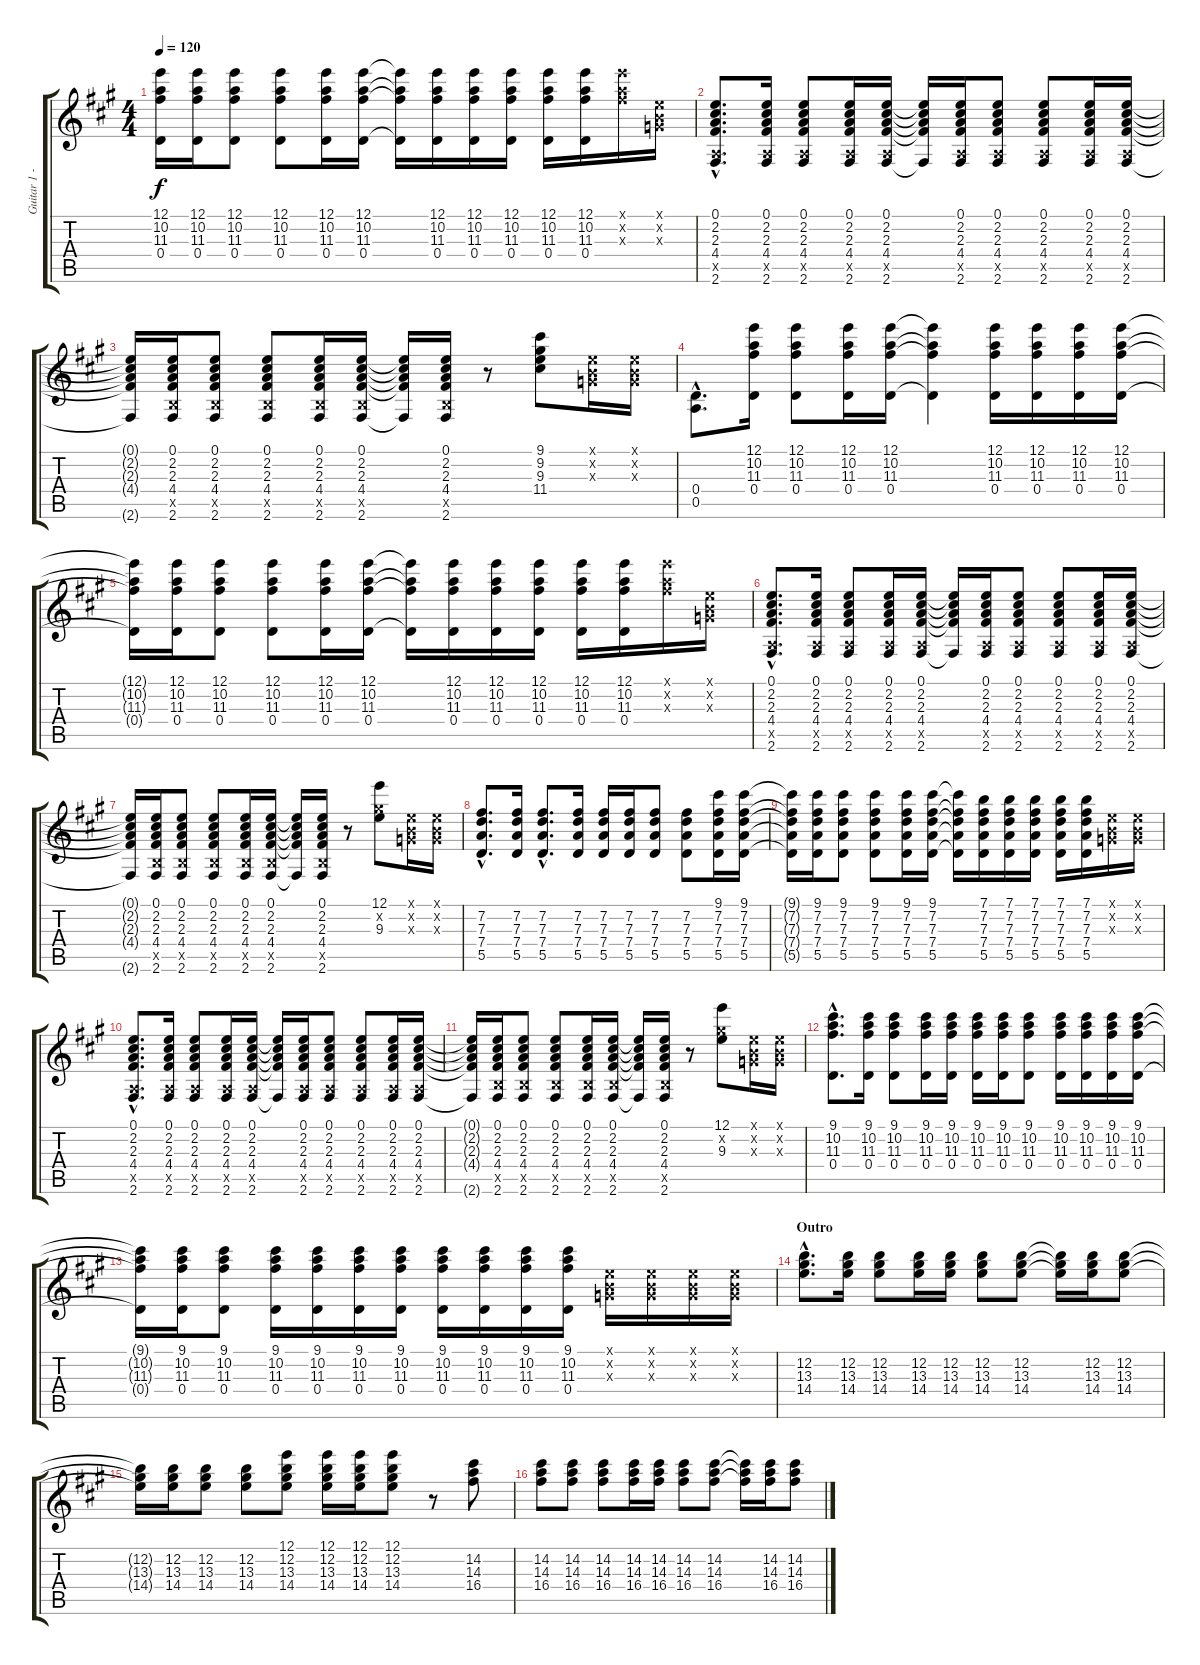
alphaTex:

\track ("Guitar 1 - John F" "Guitar 1 -") {instrument acousticguitarsteel}
\staff {score tabs}
\tuning (E4 B3 G3 D3 A2 E2) {hide}
\ts (4 4)
\tempo 120
\clef g2
\ks f#minor
(12.1{t} 10.2{t} 11.3{t} 0.4{t}).16{dy f} (12.1 10.2 11.3 0.4).16 (12.1 10.2 11.3 0.4).8 (12.1 10.2 11.3 0.4).8 (12.1 10.2 11.3 0.4).16 (12.1 10.2 11.3 0.4).16 (12.1{t} 10.2{t} 11.3{t} 0.4{t}).16 (12.1 10.2 11.3 0.4).16 (12.1 10.2 11.3 0.4).16 (12.1 10.2 11.3 0.4).16 (12.1 10.2 11.3 0.4).16 (12.1 10.2 11.3 0.4).16 (12.1{x} 10.2{x} 11.3{x}).16 (0.1{x} 0.2{x} 0.3{x}).16 |
(0.1{hac} 2.2{hac} 2.3{hac} 4.4{hac} 0.5{hac x} 2.6{hac}).8{d} (0.1 2.2 2.3 4.4 0.5{x} 2.6).16 (0.1 2.2 2.3 4.4 0.5{x} 2.6).8 (0.1 2.2 2.3 4.4 0.5{x} 2.6).16 (0.1 2.2 2.3 4.4 0.5{x} 2.6).16 (0.1{t} 2.2{t} 2.3{t} 4.4{t} 2.6{t}).16 (0.1 2.2 2.3 4.4 0.5{x} 2.6).16 (0.1 2.2 2.3 4.4 0.5{x} 2.6).8 (0.1 2.2 2.3 4.4 0.5{x} 2.6).8 (0.1 2.2 2.3 4.4 0.5{x} 2.6).16 (0.1 2.2 2.3 4.4 0.5{x} 2.6).16 |
(0.1{t} 2.2{t} 2.3{t} 4.4{t} 2.6{t}).16 (0.1 2.2 2.3 4.4 2.5{x} 2.6).16 (0.1 2.2 2.3 4.4 2.5{x} 2.6).8 (0.1 2.2 2.3 4.4 2.5{x} 2.6).8 (0.1 2.2 2.3 4.4 2.5{x} 2.6).16 (0.1 2.2 2.3 4.4 2.5{x} 2.6).16 (0.1{t} 2.2{t} 2.3{t} 4.4{t} 2.6{t}).16 (0.1 2.2 2.3 4.4 2.5{x} 2.6).16 r.8 (9.1 9.2 9.3 11.4).8 (0.1{x} 0.2{x} 0.3{x}).16 (0.1{x} 0.2{x} 0.3{x}).16 |
(0.4{hac} 0.5{hac}).8{d} (12.1 10.2 11.3 0.4).16 (12.1 10.2 11.3 0.4).8 (12.1 10.2 11.3 0.4).16 (12.1 10.2 11.3 0.4).16 (12.1{t} 10.2{t} 11.3{t} 0.4{t}).4 (12.1 10.2 11.3 0.4).16 (12.1 10.2 11.3 0.4).16 (12.1 10.2 11.3 0.4).16 (12.1 10.2 11.3 0.4).16 |
(12.1{t} 10.2{t} 11.3{t} 0.4{t}).16 (12.1 10.2 11.3 0.4).16 (12.1 10.2 11.3 0.4).8 (12.1 10.2 11.3 0.4).8 (12.1 10.2 11.3 0.4).16 (12.1 10.2 11.3 0.4).16 (12.1{t} 10.2{t} 11.3{t} 0.4{t}).16 (12.1 10.2 11.3 0.4).16 (12.1 10.2 11.3 0.4).16 (12.1 10.2 11.3 0.4).16 (12.1 10.2 11.3 0.4).16 (12.1 10.2 11.3 0.4).16 (12.1{x} 10.2{x} 11.3{x}).16 (0.1{x} 0.2{x} 0.3{x}).16 |
(0.1{hac} 2.2{hac} 2.3{hac} 4.4{hac} 0.5{hac x} 2.6{hac}).8{d} (0.1 2.2 2.3 4.4 0.5{x} 2.6).16 (0.1 2.2 2.3 4.4 0.5{x} 2.6).8 (0.1 2.2 2.3 4.4 0.5{x} 2.6).16 (0.1 2.2 2.3 4.4 0.5{x} 2.6).16 (0.1{t} 2.2{t} 2.3{t} 4.4{t} 2.6{t}).16 (0.1 2.2 2.3 4.4 0.5{x} 2.6).16 (0.1 2.2 2.3 4.4 0.5{x} 2.6).8 (0.1 2.2 2.3 4.4 0.5{x} 2.6).8 (0.1 2.2 2.3 4.4 0.5{x} 2.6).16 (0.1 2.2 2.3 4.4 0.5{x} 2.6).16 |
(0.1{t} 2.2{t} 2.3{t} 4.4{t} 2.6{t}).16 (0.1 2.2 2.3 4.4 2.5{x} 2.6).16 (0.1 2.2 2.3 4.4 2.5{x} 2.6).8 (0.1 2.2 2.3 4.4 2.5{x} 2.6).8 (0.1 2.2 2.3 4.4 2.5{x} 2.6).16 (0.1 2.2 2.3 4.4 2.5{x} 2.6).16 (0.1{t} 2.2{t} 2.3{t} 4.4{t} 2.6{t}).16 (0.1 2.2 2.3 4.4 2.5{x} 2.6).16 r.8 (12.1 9.2{x} 9.3).8 (0.1{x} 0.2{x} 0.3{x}).16 (0.1{x} 0.2{x} 0.3{x}).16 |
(7.2{hac} 7.3{hac} 7.4{hac} 5.5{hac}).8{d} (7.2 7.3 7.4 5.5).16 (7.2{hac} 7.3{hac} 7.4{hac} 5.5{hac}).8{d} (7.2 7.3 7.4 5.5).16 (7.2 7.3 7.4 5.5).16 (7.2 7.3 7.4 5.5).16 (7.2 7.3 7.4 5.5).8 (7.2 7.3 7.4 5.5).8 (9.1 7.2 7.3 7.4 5.5).16 (9.1 7.2 7.3 7.4 5.5).16 |
(9.1{t} 7.2{t} 7.3{t} 7.4{t} 5.5{t}).16 (9.1 7.2 7.3 7.4 5.5).16 (9.1 7.2 7.3 7.4 5.5).8 (9.1 7.2 7.3 7.4 5.5).8 (9.1 7.2 7.3 7.4 5.5).16 (9.1 7.2 7.3 7.4 5.5).16 (9.1{t} 7.2{t} 7.3{t} 7.4{t} 5.5{t}).16 (7.1 7.2 7.3 7.4 5.5).16 (7.1 7.2 7.3 7.4 5.5).16 (7.1 7.2 7.3 7.4 5.5).16 (7.1 7.2 7.3 7.4 5.5).16 (7.1 7.2 7.3 7.4 5.5).16 (0.1{x} 0.2{x} 0.3{x}).16 (0.1{x} 0.2{x} 0.3{x}).16 |
(0.1{hac} 2.2{hac} 2.3{hac} 4.4{hac} 0.5{hac x} 2.6{hac}).8{d} (0.1 2.2 2.3 4.4 0.5{x} 2.6).16 (0.1 2.2 2.3 4.4 0.5{x} 2.6).8 (0.1 2.2 2.3 4.4 0.5{x} 2.6).16 (0.1 2.2 2.3 4.4 0.5{x} 2.6).16 (0.1{t} 2.2{t} 2.3{t} 4.4{t} 2.6{t}).16 (0.1 2.2 2.3 4.4 0.5{x} 2.6).16 (0.1 2.2 2.3 4.4 0.5{x} 2.6).8 (0.1 2.2 2.3 4.4 0.5{x} 2.6).8 (0.1 2.2 2.3 4.4 0.5{x} 2.6).16 (0.1 2.2 2.3 4.4 0.5{x} 2.6).16 |
(0.1{t} 2.2{t} 2.3{t} 4.4{t} 2.6{t}).16 (0.1 2.2 2.3 4.4 2.5{x} 2.6).16 (0.1 2.2 2.3 4.4 2.5{x} 2.6).8 (0.1 2.2 2.3 4.4 2.5{x} 2.6).8 (0.1 2.2 2.3 4.4 2.5{x} 2.6).16 (0.1 2.2 2.3 4.4 2.5{x} 2.6).16 (0.1{t} 2.2{t} 2.3{t} 4.4{t} 2.6{t}).16 (0.1 2.2 2.3 4.4 2.5{x} 2.6).16 r.8 (12.1 9.2{x} 9.3).8 (0.1{x} 0.2{x} 0.3{x}).16 (0.1{x} 0.2{x} 0.3{x}).16 |
(9.1{hac} 10.2{hac} 11.3{hac} 0.4{hac}).8{d} (9.1 10.2 11.3 0.4).16 (9.1 10.2 11.3 0.4).8 (9.1 10.2 11.3 0.4).16 (9.1 10.2 11.3 0.4).16 (9.1 10.2 11.3 0.4).16 (9.1 10.2 11.3 0.4).16 (9.1 10.2 11.3 0.4).8 (9.1 10.2 11.3 0.4).16 (9.1 10.2 11.3 0.4).16 (9.1 10.2 11.3 0.4).16 (9.1 10.2 11.3 0.4).16 |
(9.1{t} 10.2{t} 11.3{t} 0.4{t}).16 (9.1 10.2 11.3 0.4).16 (9.1 10.2 11.3 0.4).8 (9.1 10.2 11.3 0.4).16 (9.1 10.2 11.3 0.4).16 (9.1 10.2 11.3 0.4).16 (9.1 10.2 11.3 0.4).16 (9.1 10.2 11.3 0.4).16 (9.1 10.2 11.3 0.4).16 (9.1 10.2 11.3 0.4).16 (9.1 10.2 11.3 0.4).16 (0.1{x} 0.2{x} 0.3{x}).16 (0.1{x} 0.2{x} 0.3{x}).16 (0.1{x} 0.2{x} 0.3{x}).16 (0.1{x} 0.2{x} 0.3{x}).16 |
\section ("" "Outro")
(12.2{hac} 13.3{hac} 14.4{hac}).8{d} (12.2 13.3 14.4).16 (12.2 13.3 14.4).8 (12.2 13.3 14.4).16 (12.2 13.3 14.4).16 (12.2 13.3 14.4).8 (12.2 13.3 14.4).8 (12.2{t} 13.3{t} 14.4{t}).16 (12.2 13.3 14.4).16 (12.2 13.3 14.4).8 |
(12.2{t} 13.3{t} 14.4{t}).16 (12.2 13.3 14.4).16 (12.2 13.3 14.4).8 (12.2 13.3 14.4).8 (12.1 12.2 13.3 14.4).8 (12.1 12.2 13.3 14.4).16 (12.1 12.2 13.3 14.4).16 (12.1 12.2 13.3 14.4).8 r.8 (14.2 14.3 16.4).8 |
(14.2 14.3 16.4).8 (14.2 14.3 16.4).8 (14.2 14.3 16.4).8 (14.2 14.3 16.4).16 (14.2 14.3 16.4).16 (14.2 14.3 16.4).8 (14.2 14.3 16.4).8 (14.2{t} 14.3{t} 16.4{t}).16 (14.2 14.3 16.4).16 (14.2 14.3 16.4).8
